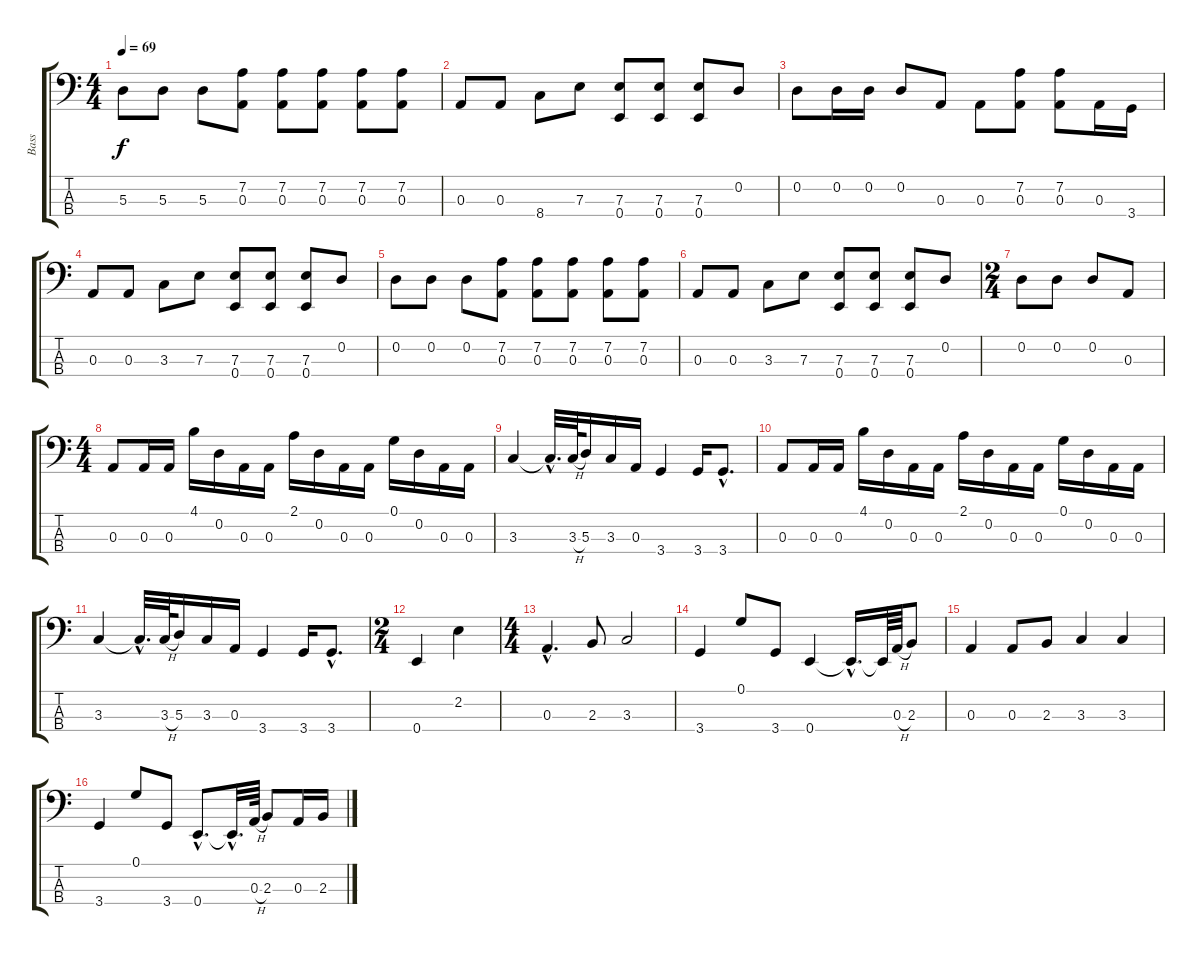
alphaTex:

\track ("Bass" "Bass") {instrument electricbasspick}
\staff {score tabs}
\tuning (G2 D2 A1 E1) {hide}
\ts (4 4)
\tempo 69
\clef f4
\ks c
5.3.8{dy f} 5.3.8 5.3.8 (7.2 0.3).8 (7.2 0.3).8 (7.2 0.3).8 (7.2 0.3).8 (7.2 0.3).8 |
0.3.8 0.3.8 8.4.8 7.3.8 (7.3 0.4).8 (7.3 0.4).8 (7.3 0.4).8 0.2.8 |
0.2.8 0.2.16 0.2.16 0.2.8 0.3.8 0.3.8 (7.2 0.3).8 (7.2 0.3).8 0.3.16 3.4.16 |
0.3.8 0.3.8 3.3.8 7.3.8 (7.3 0.4).8 (7.3 0.4).8 (7.3 0.4).8 0.2.8 |
0.2.8 0.2.8 0.2.8 (7.2 0.3).8 (7.2 0.3).8 (7.2 0.3).8 (7.2 0.3).8 (7.2 0.3).8 |
0.3.8 0.3.8 3.3.8 7.3.8 (7.3 0.4).8 (7.3 0.4).8 (7.3 0.4).8 0.2.8 |
\ts (2 4)
0.2.8 0.2.8 0.2.8 0.3.8 |
\ts (4 4)
0.3.8 0.3.16 0.3.16 4.1.16 0.2.16 0.3.16 0.3.16 2.1.16 0.2.16 0.3.16 0.3.16 0.1.16 0.2.16 0.3.16 0.3.16 |
3.3.4 3.3{hac t}.32{d} 3.3{h}.64 5.3.16 3.3.16 0.3.16 3.4.4 3.4.16 3.4{hac}.8{d} |
0.3.8 0.3.16 0.3.16 4.1.16 0.2.16 0.3.16 0.3.16 2.1.16 0.2.16 0.3.16 0.3.16 0.1.16 0.2.16 0.3.16 0.3.16 |
3.3.4 3.3{hac t}.32{d} 3.3{h}.64 5.3.16 3.3.16 0.3.16 3.4.4 3.4.16 3.4{hac}.8{d} |
\ts (2 4)
0.4.4 2.2.4 |
\ts (4 4)
0.3{hac}.4{d} 2.3.8 3.3.2 |
3.4.4 0.1.8 3.4.8 0.4.4 0.4{hac t}.16{d} 0.4{t}.64 0.3{h}.64 2.3.8 |
0.3.4 0.3.8 2.3.8 3.3.4 3.3.4 |
3.4.4 0.1.8 3.4.8 0.4{hac}.8{d} 0.4{hac t}.32{d} 0.3{h}.64 2.3.8 0.3.16 2.3.16
